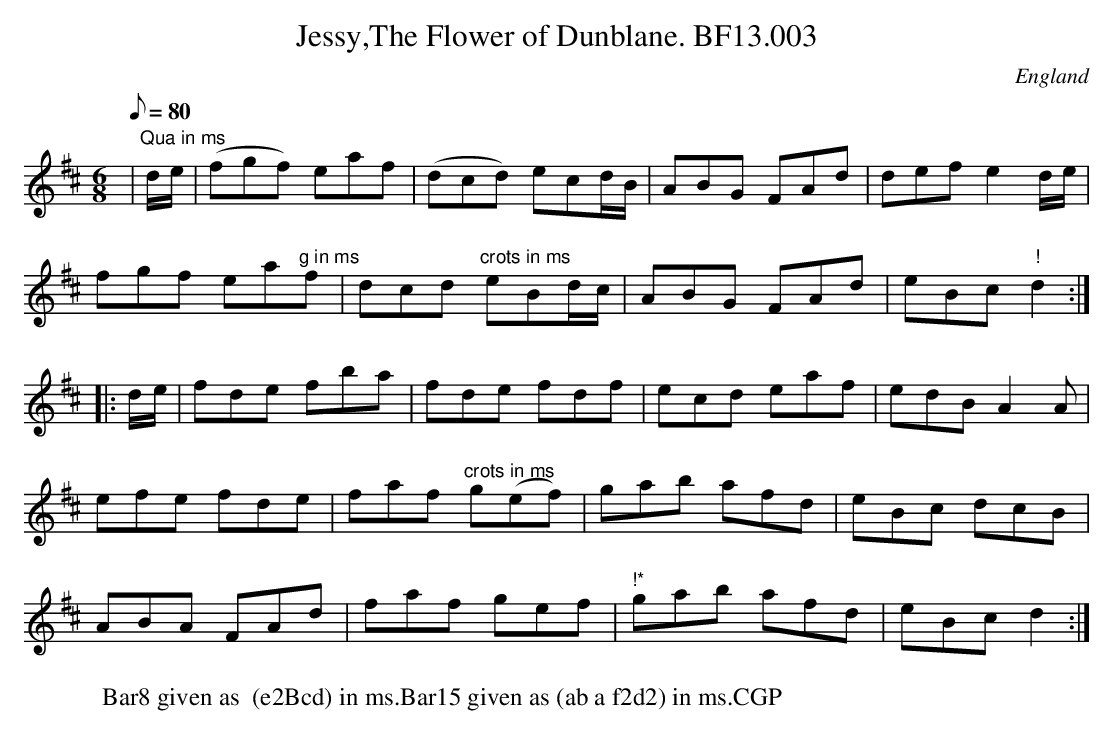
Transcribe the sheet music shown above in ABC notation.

X:1
T:Jessy,The Flower of Dunblane. BF13.003
M:6/8
L:1/8
Q:80
O:England
K:D major
|"Qua in ms"d/e/|(fgf) eaf|(dcd) ecd/2B/2|ABG FAd|def e2 d/2e/2|!
fgf ea"g in ms"f|dcd "crots in ms"eBd/c/|ABG FAd|eBc"!" d2:|!
|:d/e/|fde fba|fde fdf|ecd eaf|edB A2 A|!
efe fde|faf "crots in ms"g(ef)|gab afd|eBc dcB|!
ABA FAd|faf gef |"!*" gab afd|eBc d2 :|]
W:Bar8 given as  (e2Bcd) in ms.Bar15 given as (ab a f2d2) in ms.CGP
